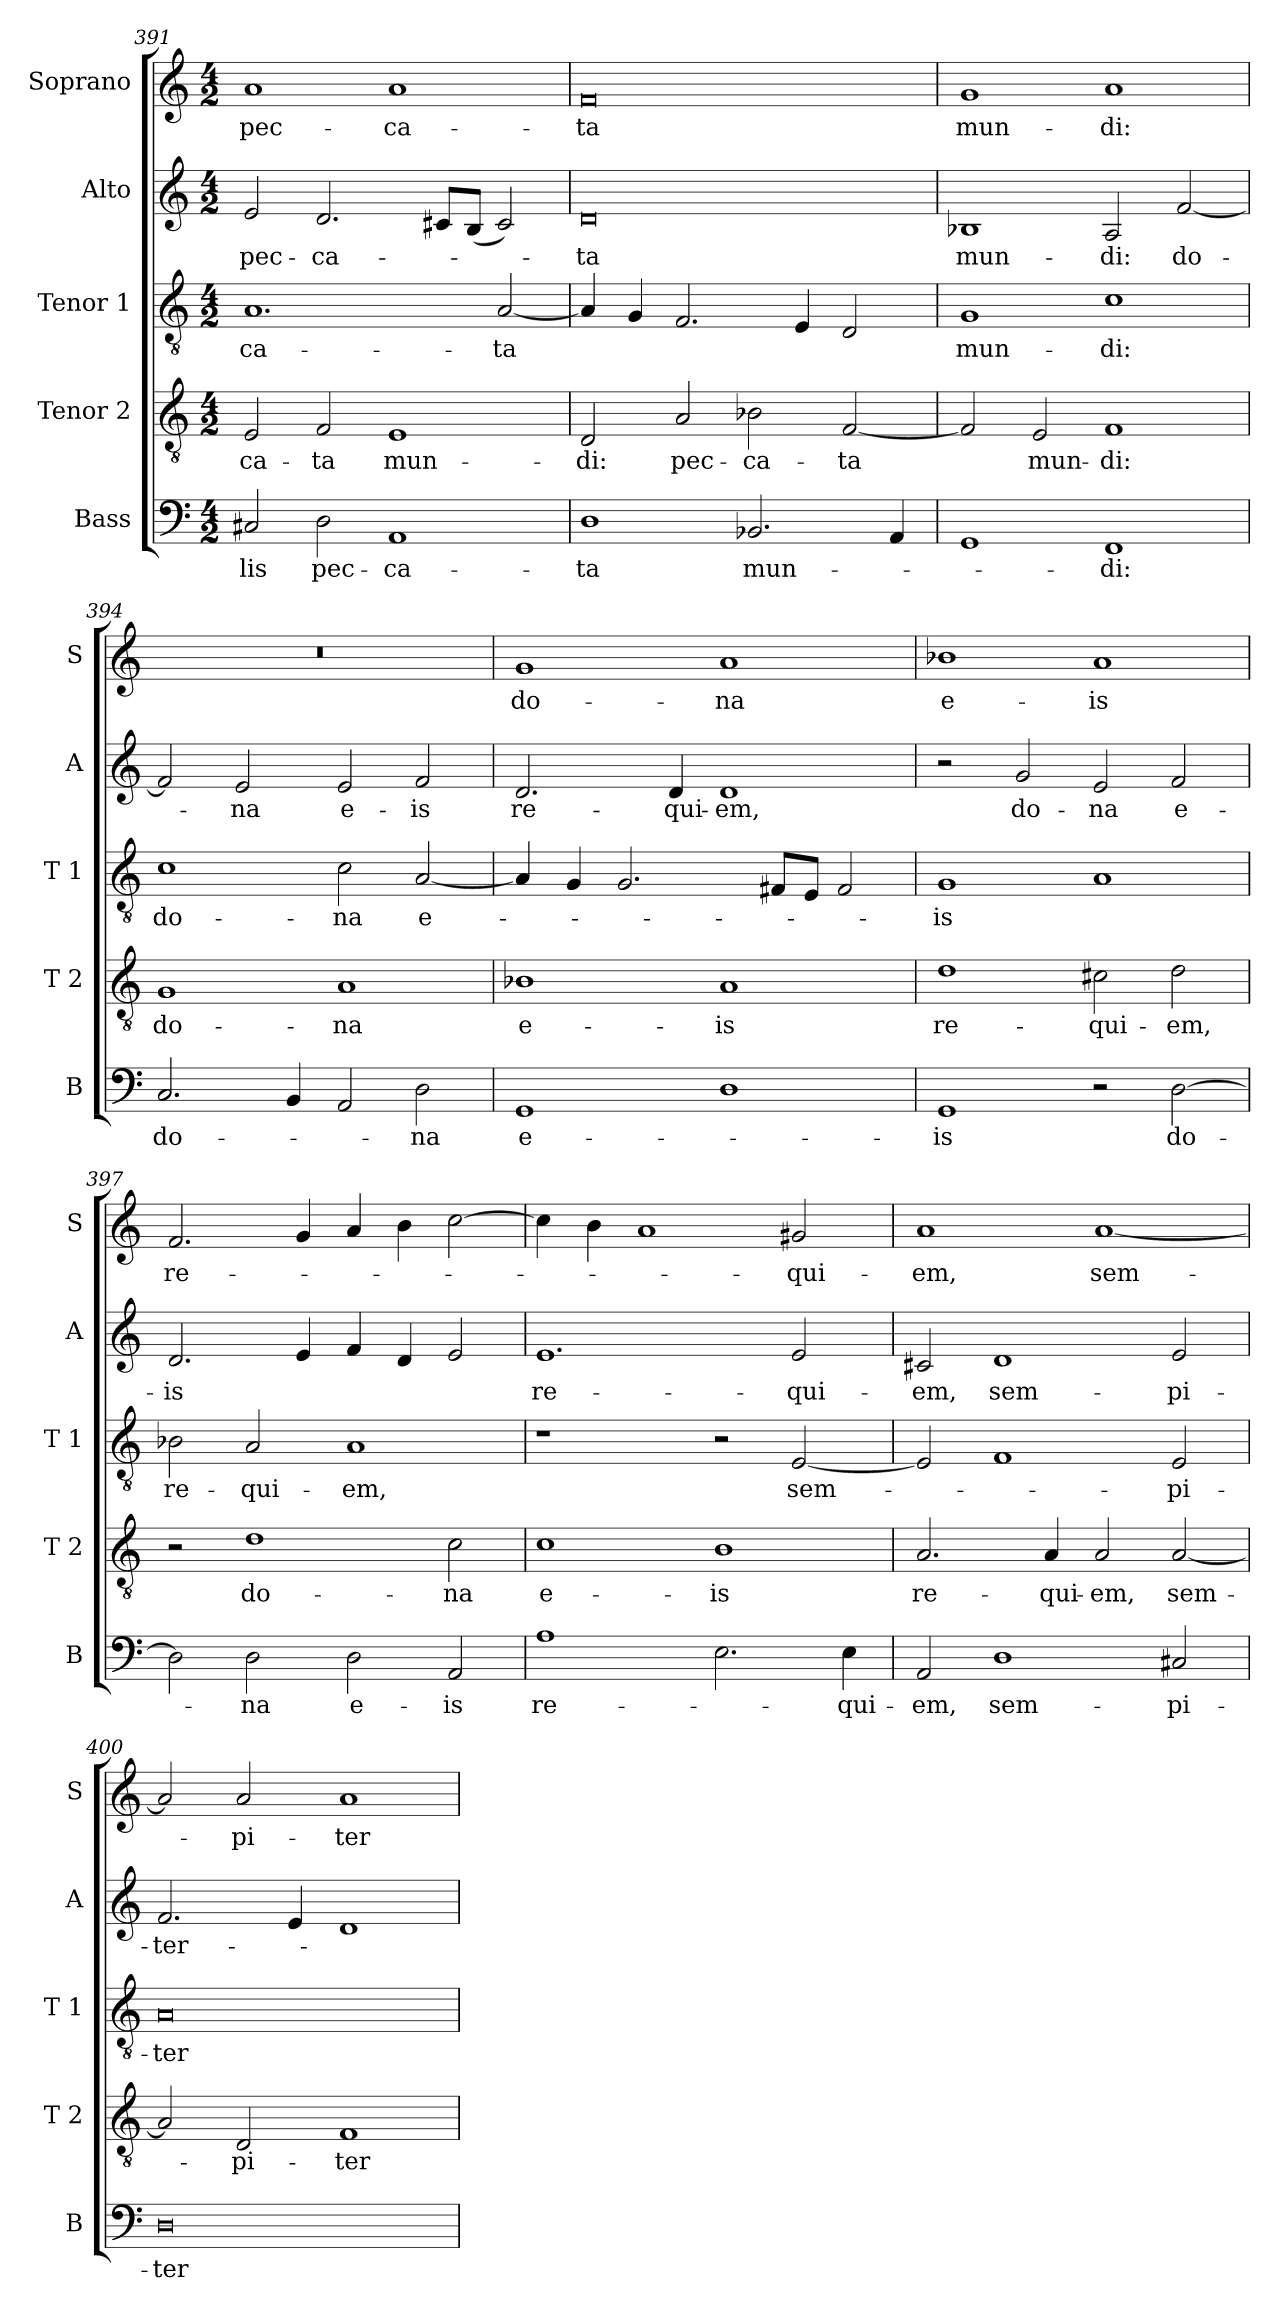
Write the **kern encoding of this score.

**kern	**text	**kern	**text	**kern	**text	**kern	**text	**kern	**text
*part5	*part5	*part4	*part4	*part3	*part3	*part2	*part2	*part1	*part1
*staff5	*staff5	*staff4	*staff4	*staff3	*staff3	*staff2	*staff2	*staff1	*staff1
*I"Bass	*	*I"Tenor 2	*	*I"Tenor 1	*	*I"Alto	*	*I"Soprano	*
*I'B	*	*I'T 2	*	*I'T 1	*	*I'A	*	*I'S	*
*clefF4	*	*clefGv2	*	*clefGv2	*	*clefG2	*	*clefG2	*
*k[]	*	*k[]	*	*k[]	*	*k[]	*	*k[]	*
*C:	*	*C:	*	*C:	*	*C:	*	*C:	*
*M4/2	*	*M4/2	*	*M4/2	*	*M4/2	*	*M4/2	*
=391	=391	=391	=391	=391	=391	=391	=391	=391	=391
!	!LO:LY:b:cj	!	!LO:LY:b:cj	!	!LO:LY:b:cj	!	!LO:LY:b:cj	!	!LO:LY:b:cj
2C#X/	-lis	2E/	-ca-	1.A	-ca-	2e/	pec-	1a	pec-
!	!LO:LY:b:cj	!	!LO:LY:b:cj	!	!	!	!LO:LY:b:cj	!	!
2D\	pec-	2F/	-ta	.	.	2.d/	-ca-	.	.
!	!LO:LY:b:cj	!	!LO:LY:b:cj	!	!	!	!	!	!LO:LY:b:cj
1AA	-ca-	1E	mun-	.	.	.	.	1a	-ca-
.	.	.	.	.	.	8c#X/L	.	.	.
.	.	.	.	.	.	(>8B/J	.	.	.
!	!	!	!	!	!LO:LY:b:cj	!	!	!	!
.	.	.	.	[>2A/	-ta	2c#/)	.	.	.
!!LO:LB:g=z
=392	=392	=392	=392	=392	=392	=392	=392	=392	=392
!	!LO:LY:b:cj	!	!LO:LY:b:cj	!	!	!	!LO:LY:b:rj	!	!LO:LY:b:rj
1D	-ta	2D/	-di:	4A/]	.	0d	-ta	0f	-ta
.	.	.	.	4G/	.	.	.	.	.
!	!	!	!LO:LY:b:cj	!	!	!	!	!	!
.	.	2A/	pec-	2.F/	.	.	.	.	.
!	!LO:LY:b:cj	!	!LO:LY:b:cj	!	!	!	!	!	!
2.BB-X/	mun-	2B-X\	-ca-	.	.	.	.	.	.
.	.	.	.	4E/	.	.	.	.	.
!	!	!	!LO:LY:b:cj	!	!	!	!	!	!
.	.	[<2F/	-ta	2D/	.	.	.	.	.
4AA/	.	.	.	.	.	.	.	.	.
=393	=393	=393	=393	=393	=393	=393	=393	=393	=393
!	!	!	!	!	!LO:LY:b:cj	!	!LO:LY:b:cj	!	!LO:LY:b:cj
1GG	.	2F/]	.	1G	mun-	1B-X	mun-	1g	mun-
!	!	!	!LO:LY:b:cj	!	!	!	!	!	!
.	.	2E/	mun-	.	.	.	.	.	.
!	!LO:LY:b:cj	!	!LO:LY:b:cj	!	!LO:LY:b:cj	!	!LO:LY:b:cj	!	!LO:LY:b:cj
1FF	-di:	1F	-di:	1c	-di:	2A/	-di:	1a	-di:
!	!	!	!	!	!	!	!LO:LY:b:cj	!	!
.	.	.	.	.	.	[<2f/	do-	.	.
=394	=394	=394	=394	=394	=394	=394	=394	=394	=394
!	!LO:LY:b:cj	!	!LO:LY:b:cj	!	!LO:LY:b:cj	!	!	!LO:N:vis=1	!
2.C/	do-	1G	do-	1c	do-	2f/]	.	0r	.
!	!	!	!	!	!	!	!LO:LY:b:cj	!	!
.	.	.	.	.	.	2e/	-na	.	.
4BB/	.	.	.	.	.	.	.	.	.
!	!	!	!LO:LY:b:cj	!	!LO:LY:b:cj	!	!LO:LY:b:cj	!	!
2AA/	.	1A	-na	2c\	-na	2e/	e-	.	.
!	!LO:LY:b:cj	!	!	!	!LO:LY:b:cj	!	!LO:LY:b:cj	!	!
2D\	-na	.	.	[<2A/	e-	2f/	-is	.	.
=395	=395	=395	=395	=395	=395	=395	=395	=395	=395
!	!LO:LY:b:rj	!	!LO:LY:b:rj	!	!	!	!LO:LY:b:cj	!	!LO:LY:b:cj
1GG	e-	1B-X	e-	4A/]	.	2.d/	re-	1g	do-
.	.	.	.	4G/	.	.	.	.	.
.	.	.	.	2.G/	.	.	.	.	.
!	!	!	!	!	!	!	!LO:LY:b	!	!
.	.	.	.	.	.	4d/	-qui-	.	.
!	!	!	!LO:LY:b:rj	!	!	!	!LO:LY:b:rj	!	!LO:LY:b:cj
1D	.	1A	-is	.	.	1d	-em,	1a	-na
.	.	.	.	8F#X/L	.	.	.	.	.
.	.	.	.	8E/J	.	.	.	.	.
.	.	.	.	2F#/	.	.	.	.	.
=396	=396	=396	=396	=396	=396	=396	=396	=396	=396
!	!LO:LY:b:rj	!	!LO:LY:b:cj	!	!LO:LY:b:cj	!	!	!	!LO:LY:b:rj
1GG	-is	1d	re-	1G	-is	2r	.	1b-X	e-
!	!	!	!	!	!	!	!LO:LY:b:cj	!	!
.	.	.	.	.	.	2g/	do-	.	.
!	!	!	!LO:LY:b:cj	!	!	!	!LO:LY:b:cj	!	!LO:LY:b:rj
2r	.	2c#X\	-qui-	1A	.	2e/	-na	1a	-is
!	!LO:LY:b:cj	!	!LO:LY:b:cj	!	!	!	!LO:LY:b:cj	!	!
[<2D\	do-	2d\	-em,	.	.	2f/	e-	.	.
!!LO:LB:g=z
=397	=397	=397	=397	=397	=397	=397	=397	=397	=397
!	!	!	!	!	!LO:LY:b:cj	!	!LO:LY:b:cj	!	!LO:LY:b:cj
2D\]	.	2r	.	2B-X\	re-	2.d/	-is	2.f/	re-
!	!LO:LY:b:cj	!	!LO:LY:b:cj	!	!LO:LY:b:cj	!	!	!	!
2D\	-na	1d	do-	2A/	-qui-	.	.	.	.
.	.	.	.	.	.	4e/	.	4g/	.
!	!LO:LY:b:cj	!	!	!	!LO:LY:b:cj	!	!	!	!
2D\	e-	.	.	1A	-em,	4f/	.	4a/	.
.	.	.	.	.	.	4d/	.	4b\	.
!	!LO:LY:b:cj	!	!LO:LY:b:cj	!	!	!	!	!	!
2AA/	-is	2c\	-na	.	.	2e/	.	[>2cc\	.
=398	=398	=398	=398	=398	=398	=398	=398	=398	=398
!	!LO:LY:b:cj	!	!LO:LY:b:rj	!	!	!	!LO:LY:b:cj	!	!
1A	re-	1c	e-	1r	.	1.e	re-	4cc\]	.
.	.	.	.	.	.	.	.	4b\	.
.	.	.	.	.	.	.	.	1a	.
!	!	!	!LO:LY:b:rj	!	!	!	!	!	!
2.E\	.	1B	-is	2r	.	.	.	.	.
!	!	!	!	!	!LO:LY:b:cj	!	!LO:LY:b:cj	!	!LO:LY:b:cj
.	.	.	.	[<2E/	sem-	2e/	-qui-	2g#X/	-qui-
!	!LO:LY:b:cj	!	!	!	!	!	!	!	!
4E\	-qui-	.	.	.	.	.	.	.	.
=399	=399	=399	=399	=399	=399	=399	=399	=399	=399
!	!LO:LY:b:cj	!	!LO:LY:b:cj	!	!	!	!LO:LY:b:cj	!	!LO:LY:b:cj
2AA/	-em,	2.A/	re-	2E/]	.	2c#X/	-em,	1a	-em,
!	!LO:LY:b:cj	!	!	!	!	!	!LO:LY:b:cj	!	!
1D	sem-	.	.	1F	.	1d	sem-	.	.
!	!	!	!LO:LY:b	!	!	!	!	!	!
.	.	4A/	-qui-	.	.	.	.	.	.
!	!	!	!LO:LY:b:rj	!	!	!	!	!	!LO:LY:b:cj
.	.	2A/	-em,	.	.	.	.	[<1a	sem-
!	!LO:LY:b:cj	!	!LO:LY:b:cj	!	!LO:LY:b:cj	!	!LO:LY:b:cj	!	!
2C#X/	-pi-	[<2A/	sem-	2E/	-pi-	2e/	-pi-	.	.
=400	=400	=400	=400	=400	=400	=400	=400	=400	=400
!	!LO:LY:b:rj	!	!	!	!LO:LY:b:rj	!	!LO:LY:b:cj	!	!
0D	-ter-	2A/]	.	0A	-ter-	2.f/	-ter-	2a/]	.
!	!	!	!LO:LY:b:cj	!	!	!	!	!	!LO:LY:b:cj
.	.	2D/	-pi-	.	.	.	.	2a/	-pi-
.	.	.	.	.	.	4e/	.	.	.
!	!	!	!LO:LY:b:cj	!	!	!	!	!	!LO:LY:b:cj
.	.	1F	-ter-	.	.	1d	.	1a	-ter-
=	=	=	=	=	=	=	=	=	=
*-	*-	*-	*-	*-	*-	*-	*-	*-	*-
